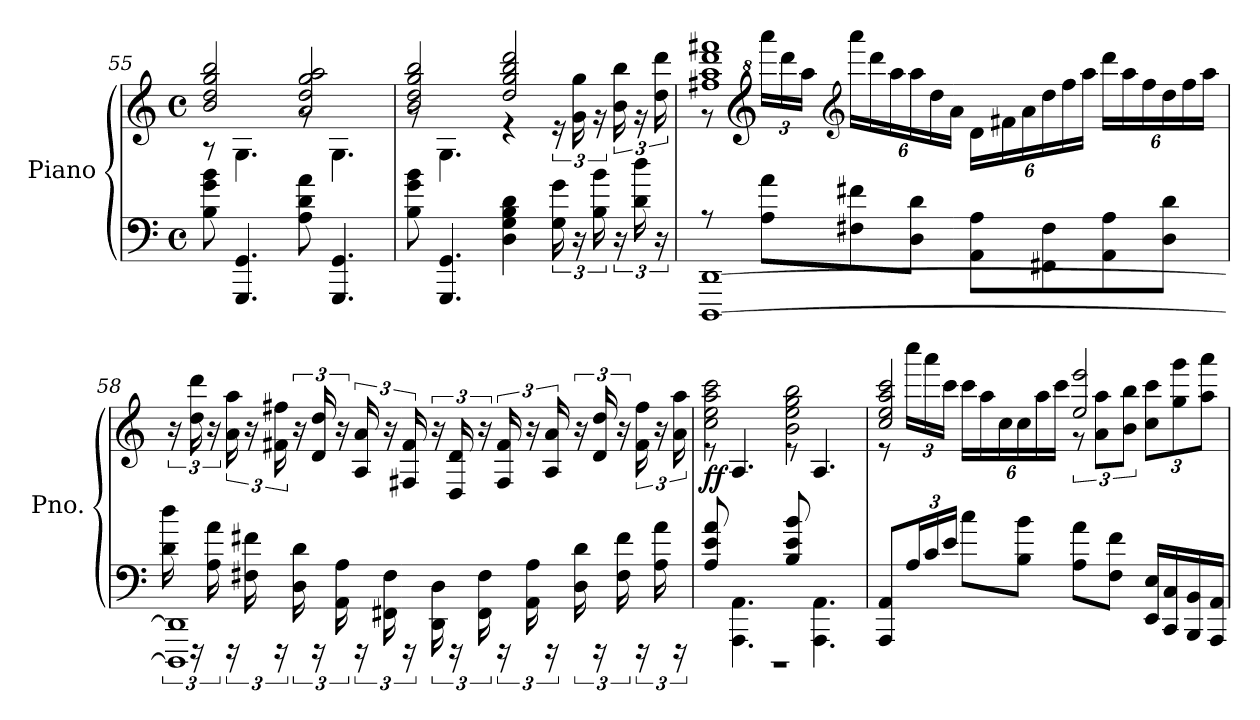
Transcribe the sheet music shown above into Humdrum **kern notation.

**kern	**kern	**dynam
*part1	*part1	*part1
*staff2	*staff1	*staff1/2
*I"Piano	*	*
*I'Pno.	*	*
*clefF4	*clefG2	*
*k[]	*k[]	*
*M4/4	*M4/4	*
*met(c)	*met(c)	*
=55	=55	=55
*	*^	*
8B\ 8g\ 8b\	2b/ 2dd/ 2gg/ 2bb/	8r	.
4.GGG/ 4.GG/	.	4.G\	.
8A\ 8d\ 8a\	2a/ 2dd/ 2gg/ 2aa/	8rg	.
4.GGG/ 4.GG/	.	4.G\	.
!!LO:PB:g=z	!!
=56	=56	=56	=56
8B\ 8g\ 8b\	2b/ 2dd/ 2gg/ 2bb/	8rg	.
4.GGG/ 4.GG/	.	4.G\	.
4D\ 4G\ 4B\ 4d\	2dd/ 2gg/ 2bb/ 2ddd/	4r	.
24G\ 24g\	.	24r	.
24r	.	24g\ 24gg\	.
24B\ 24b\	.	24r	.
24r	.	24b\ 24bb\	.
24d\ 24dd\	.	24r	.
24r	.	24dd\ 24ddd\	.
=57	=57	=57	=57
*^	*	*	*
[1DDD [1DD	8rA	1ff#X 1aa 1ddd 1fff#X	8r	.
*	*	*clefG^2	*	*
*	*	*	*Xbrackettup	*
.	8A\ 8a\L	.	24aaaa\LL	.
.	.	.	24dddd\	.
.	.	.	24aaa\JJ	.
*	*	*clefG2	*	*
.	8F#X\ 8f#X\	.	24aaa\LL	.
.	.	.	24ddd\	.
.	.	.	24aa\	.
.	8D\ 8d\J	.	24aa\	.
.	.	.	24dd\	.
.	.	.	24a\JJ	.
.	8AA\ 8A\L	.	24d\LL	.
.	.	.	24f#X\	.
.	.	.	24a\	.
.	8FF#X\ 8F#\	.	24dd\	.
.	.	.	24ff#\	.
.	.	.	24aa\JJ	.
.	8AA\ 8A\	.	24ddd\LL	.
.	.	.	24aa\	.
.	.	.	24ff#\	.
.	8D\ 8d\J	.	24dd\	.
.	.	.	24ff#\	.
.	.	.	24aa\JJ	.
*	*	*v	*v	*
!!LO:LB:g=z
=58	=58	=58	=58
*	*	*brackettup	*
1DDD] 1DD]	24d\ 24dd\	24r	.
.	24r	24dd\ 24ddd\	.
.	24A\ 24a\	24r	.
.	24r	24a\ 24aa\	.
.	24F#X\ 24f#X\	24r	.
.	24r	24f#X\ 24ff#X\	.
.	24D\ 24d\	24r	.
.	24r	24d/ 24dd/	.
.	24AA\ 24A\	24r	.
.	24r	24A/ 24a/	.
.	24FF#X\ 24F#\	24r	.
.	24r	24F#X/ 24f#/	.
.	24DD\ 24D\	24r	.
.	24r	24D/ 24d/	.
.	24FF#\ 24F#\	24r	.
.	24r	24F#/ 24f#/	.
.	24AA\ 24A\	24r	.
.	24r	24A/ 24a/	.
.	24D\ 24d\	24r	.
.	24r	24d/ 24dd/	.
.	24F#\ 24f#\	24r	.
.	24r	24f#\ 24ff#\	.
.	24A\ 24a\	24r	.
.	24r	24a\ 24aa\	.
=59	=59	=59	=59
*	*	*^	*
!	!	!	!	!LO:DY:b
8A/ 8e/ 8a/	1r	2cc\ 2ee\ 2aa\ 2ccc\	8re	ff
4.AAA\ 4.AA\	.	.	4.A/	.
8B/ 8e/ 8b/	.	2b\ 2ee\ 2gg\ 2bb\	8re	.
4.AAA\ 4.AA\	.	.	4.A/	.
*v	*v	*	*	*
!!LO:LB:g=z	!!
=60	=60	=60	=60
8AAA/ 8AA/L	2cc/ 2ee/ 2aa/ 2ccc/	8r	.
*Xbrackettup	*	*Xbrackettup	*
24A/L	.	24cccc\LL	.
24c/	.	24aaa\	.
24e/JJ	.	24ccc\JJ	.
8cc\L	.	24ccc\LL	.
.	.	24aa\	.
.	.	24cc\	.
8B\ 8b\J	.	24cc\	.
.	.	24aa\	.
.	.	24ccc\JJ	.
*	*	*brackettup	*
8A\ 8a\L	2ee/ 2eee/	12r	.
.	.	12a\ 12aa\L	.
8F\ 8f\J	.	.	.
.	.	12b\ 12bb\J	.
*	*	*Xbrackettup	*
16EE/ 16E/LL	.	12cc\ 12ccc\L	.
16CC/ 16C/	.	.	.
.	.	12gg\ 12ggg\	.
16BBB/ 16BB/	.	.	.
.	.	12aa\ 12aaa\J	.
16AAA/ 16AA/JJ	.	.	.
*	*v	*v	*
=	=	=
*-	*-	*-
